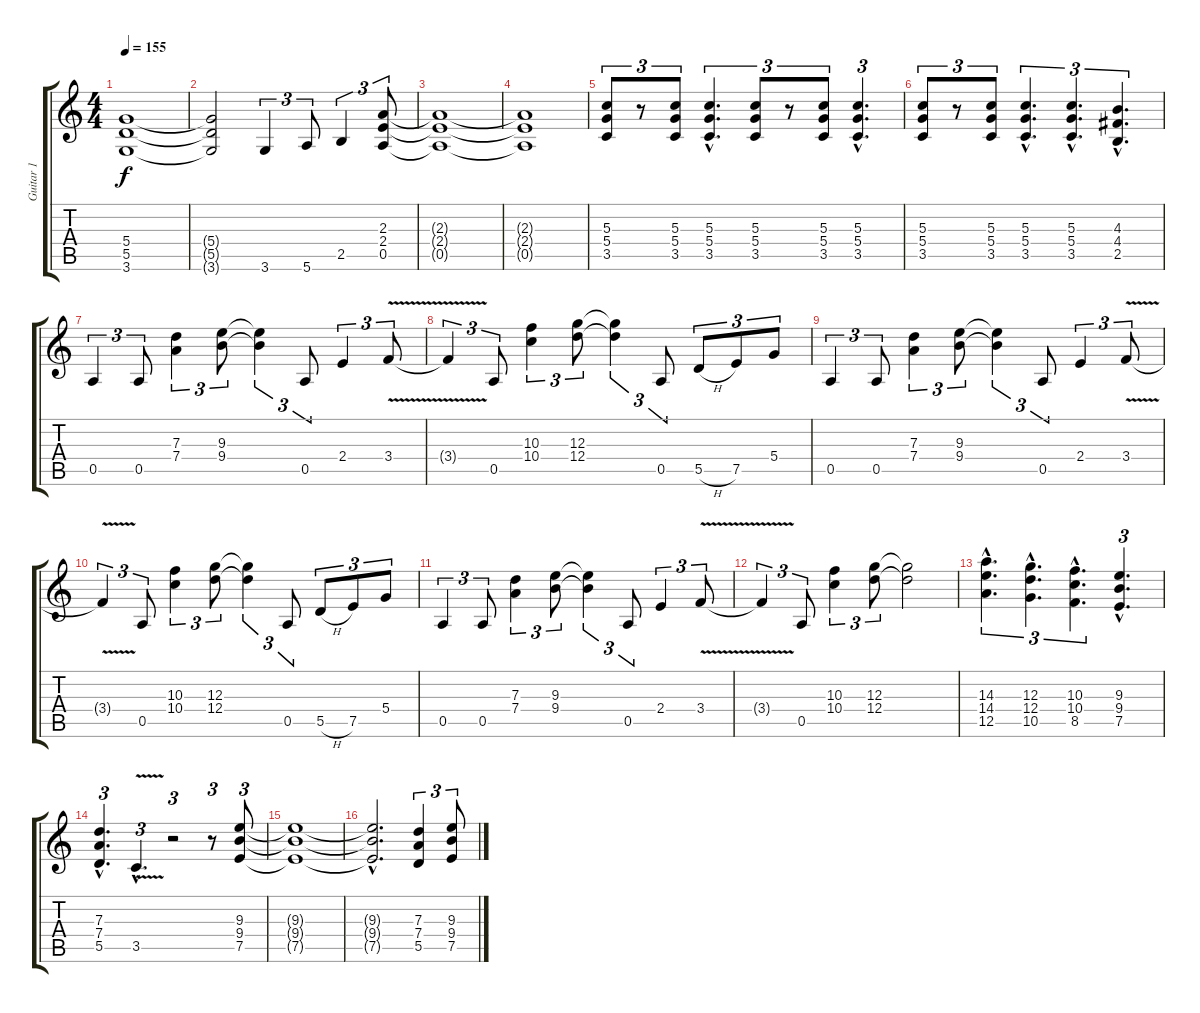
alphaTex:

\track ("Guitar 1" "Guitar 1") {instrument distortionguitar}
\staff {score tabs}
\tuning (E4 B3 G3 D3 A2 E2) {hide}
\ts (4 4)
\tempo 155
\clef g2
\ks c
(5.4 5.5 3.6).1{dy f} |
(5.4{t} 5.5{t} 3.6{t}).2 3.6.4{tu (3 2)} 5.6.8{tu (3 2)} 2.5.4{tu (3 2)} (2.3 2.4 0.5).8{tu (3 2)} |
(2.3{t} 2.4{t} 0.5{t}).1 |
(2.3{t} 2.4{t} 0.5{t}).1 |
(5.3 5.4 3.5).8{tu (3 2)} r.8{tu (3 2)} (5.3 5.4 3.5).8{tu (3 2)} (5.3{hac} 5.4{hac} 3.5{hac}).4{d tu (3 2)} (5.3 5.4 3.5).8{tu (3 2)} r.8{tu (3 2)} (5.3 5.4 3.5).8{tu (3 2)} (5.3{hac} 5.4{hac} 3.5{hac}).4{d tu (3 2)} |
(5.3 5.4 3.5).8{tu (3 2)} r.8{tu (3 2)} (5.3 5.4 3.5).8{tu (3 2)} (5.3{hac} 5.4{hac} 3.5{hac}).4{d tu (3 2)} (5.3{hac} 5.4{hac} 3.5{hac}).4{d tu (3 2)} (4.3{hac} 4.4{hac} 2.5{hac}).4{d tu (3 2)} |
0.5.4{tu (3 2)} 0.5.8{tu (3 2)} (7.3 7.4).4{tu (3 2)} (9.3 9.4).8{tu (3 2)} (9.3{t} 9.4{t}).4{tu (3 2)} 0.5.8{tu (3 2)} 2.4.4{tu (3 2)} 3.4{v}.8{tu (3 2)} |
3.4{t}.4{tu (3 2)} 0.5.8{tu (3 2)} (10.3 10.4).4{tu (3 2)} (12.3 12.4).8{tu (3 2)} (12.3{t} 12.4{t}).4{tu (3 2)} 0.5.8{tu (3 2)} 5.5{h}.8{tu (3 2)} 7.5.8{tu (3 2)} 5.4.8{tu (3 2)} |
0.5.4{tu (3 2)} 0.5.8{tu (3 2)} (7.3 7.4).4{tu (3 2)} (9.3 9.4).8{tu (3 2)} (9.3{t} 9.4{t}).4{tu (3 2)} 0.5.8{tu (3 2)} 2.4.4{tu (3 2)} 3.4{v}.8{tu (3 2)} |
3.4{t}.4{tu (3 2)} 0.5.8{tu (3 2)} (10.3 10.4).4{tu (3 2)} (12.3 12.4).8{tu (3 2)} (12.3{t} 12.4{t}).4{tu (3 2)} 0.5.8{tu (3 2)} 5.5{h}.8{tu (3 2)} 7.5.8{tu (3 2)} 5.4.8{tu (3 2)} |
0.5.4{tu (3 2)} 0.5.8{tu (3 2)} (7.3 7.4).4{tu (3 2)} (9.3 9.4).8{tu (3 2)} (9.3{t} 9.4{t}).4{tu (3 2)} 0.5.8{tu (3 2)} 2.4.4{tu (3 2)} 3.4{v}.8{tu (3 2)} |
3.4{t}.4{tu (3 2)} 0.5.8{tu (3 2)} (10.3 10.4).4{tu (3 2)} (12.3 12.4).8{tu (3 2)} (12.3{t} 12.4{t}).2 |
(14.3{hac} 14.4{hac} 12.5{hac}).4{d tu (3 2)} (12.3{hac} 12.4{hac} 10.5{hac}).4{d tu (3 2)} (10.3{hac} 10.4{hac} 8.5{hac}).4{d tu (3 2)} (9.3{hac} 9.4{hac} 7.5{hac}).4{d tu (3 2)} |
(7.3{hac} 7.4{hac} 5.5{hac}).4{d tu (3 2)} 3.5{v hac}.4{d tu (3 2)} r.2{tu (3 2)} r.8{tu (3 2)} (9.3 9.4 7.5).8{tu (3 2)} |
(9.3{t} 9.4{t} 7.5{t}).1 |
(9.3{hac t} 9.4{hac t} 7.5{hac t}).2{d} (7.3 7.4 5.5).4{tu (3 2)} (9.3 9.4 7.5).8{tu (3 2)}
